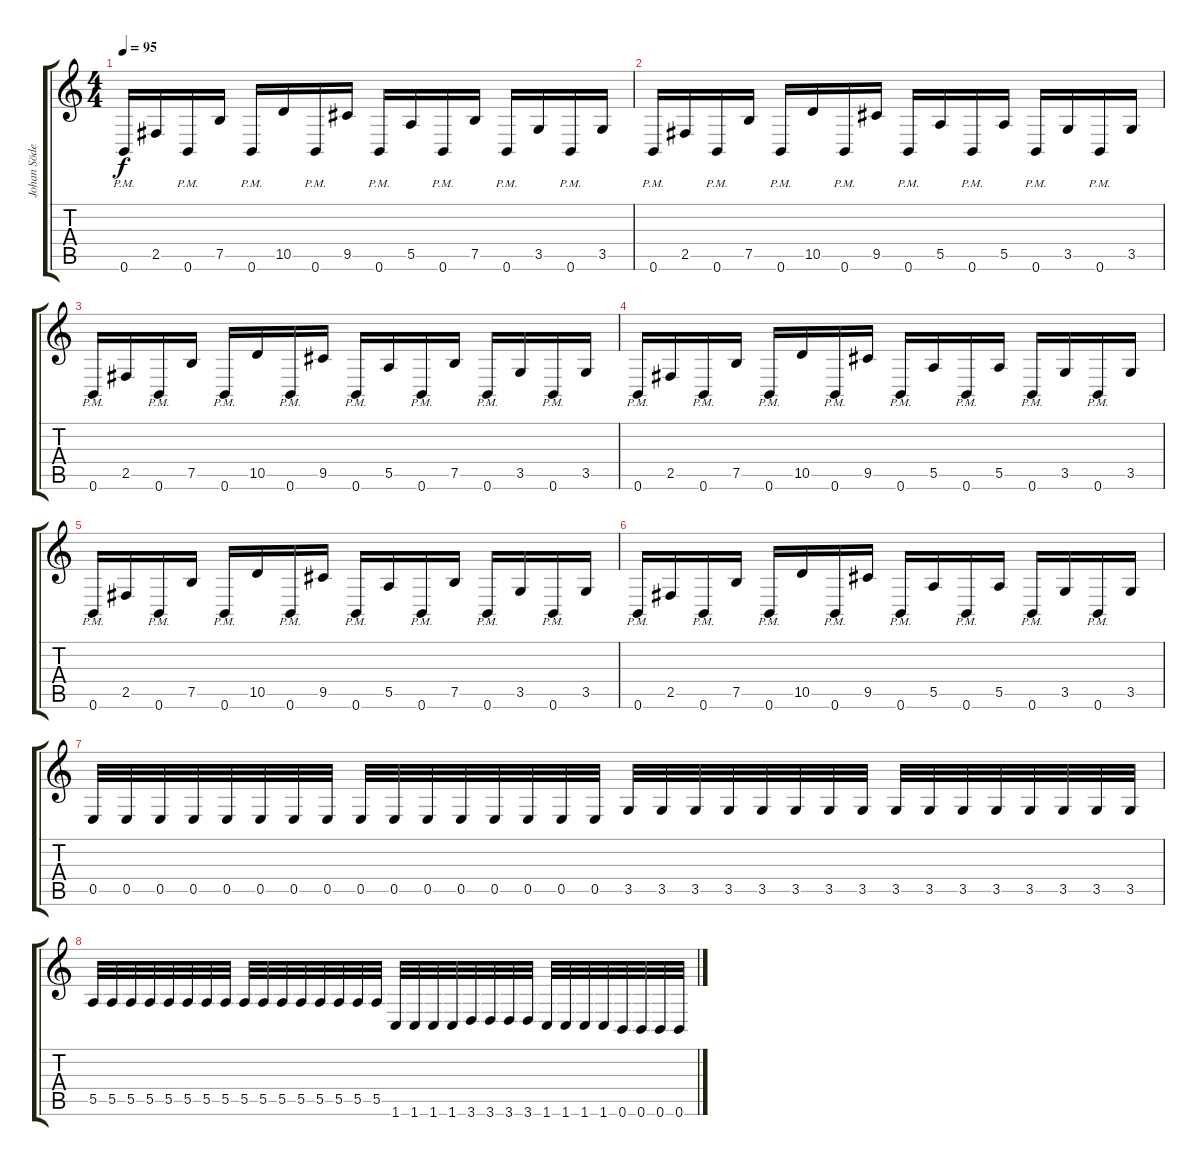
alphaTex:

\track ("Johan Söderberg" "Johan Söde") {instrument distortionguitar}
\staff {score tabs}
\tuning (B3 Gb3 D3 A2 E2 B1) {hide}
\ts (4 4)
\tempo 95
\clef g2
\ks c
0.6{pm}.16{dy f} 2.5.16 0.6{pm}.16 7.5.16 0.6{pm}.16 10.5.16 0.6{pm}.16 9.5.16 0.6{pm}.16 5.5.16 0.6{pm}.16 7.5.16 0.6{pm}.16 3.5.16 0.6{pm}.16 3.5.16 |
0.6{pm}.16 2.5.16 0.6{pm}.16 7.5.16 0.6{pm}.16 10.5.16 0.6{pm}.16 9.5.16 0.6{pm}.16 5.5.16 0.6{pm}.16 5.5.16 0.6{pm}.16 3.5.16 0.6{pm}.16 3.5.16 |
0.6{pm}.16 2.5.16 0.6{pm}.16 7.5.16 0.6{pm}.16 10.5.16 0.6{pm}.16 9.5.16 0.6{pm}.16 5.5.16 0.6{pm}.16 7.5.16 0.6{pm}.16 3.5.16 0.6{pm}.16 3.5.16 |
0.6{pm}.16 2.5.16 0.6{pm}.16 7.5.16 0.6{pm}.16 10.5.16 0.6{pm}.16 9.5.16 0.6{pm}.16 5.5.16 0.6{pm}.16 5.5.16 0.6{pm}.16 3.5.16 0.6{pm}.16 3.5.16 |
0.6{pm}.16 2.5.16 0.6{pm}.16 7.5.16 0.6{pm}.16 10.5.16 0.6{pm}.16 9.5.16 0.6{pm}.16 5.5.16 0.6{pm}.16 7.5.16 0.6{pm}.16 3.5.16 0.6{pm}.16 3.5.16 |
0.6{pm}.16 2.5.16 0.6{pm}.16 7.5.16 0.6{pm}.16 10.5.16 0.6{pm}.16 9.5.16 0.6{pm}.16 5.5.16 0.6{pm}.16 5.5.16 0.6{pm}.16 3.5.16 0.6{pm}.16 3.5.16 |
0.5.32 0.5.32 0.5.32 0.5.32 0.5.32 0.5.32 0.5.32 0.5.32 0.5.32 0.5.32 0.5.32 0.5.32 0.5.32 0.5.32 0.5.32 0.5.32 3.5.32 3.5.32 3.5.32 3.5.32 3.5.32 3.5.32 3.5.32 3.5.32 3.5.32 3.5.32 3.5.32 3.5.32 3.5.32 3.5.32 3.5.32 3.5.32 |
5.5.32 5.5.32 5.5.32 5.5.32 5.5.32 5.5.32 5.5.32 5.5.32 5.5.32 5.5.32 5.5.32 5.5.32 5.5.32 5.5.32 5.5.32 5.5.32 1.6.32 1.6.32 1.6.32 1.6.32 3.6.32 3.6.32 3.6.32 3.6.32 1.6.32 1.6.32 1.6.32 1.6.32 0.6.32 0.6.32 0.6.32 0.6.32
